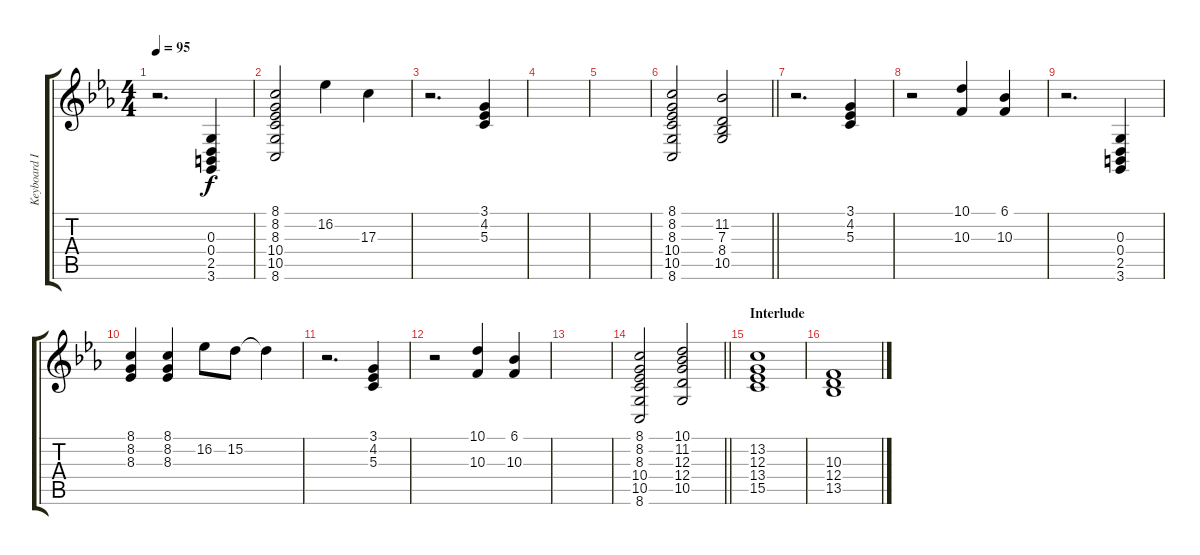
\track ("Keyboard II" "Keyboard I") {instrument acousticgrandpiano}
\staff {score tabs}
\tuning (E4 B3 G3 D3 A2 E2) {hide}
\ts (4 4)
\tempo 95
\clef g2
\ks eb
r.2{d dy f} (0.3 0.4 2.5 3.6).4 |
(8.1 8.2 8.3 10.4 10.5 8.6).2 16.2.4 17.3.4 |
r.2{d} (3.1 4.2 5.3).4 |
|
|
\barLineRight lightlight
(8.1 8.2 8.3 10.4 10.5 8.6).2 (11.2 7.3 8.4 10.5).2 |
\section ("" "")
r.2{d} (3.1 4.2 5.3).4 |
r.2 (10.1 10.3).4 (6.1 10.3).4 |
r.2{d} (0.3 0.4 2.5 3.6).4 |
(8.1 8.2 8.3).4 (8.1 8.2 8.3).4 16.2.8 15.2.8 15.2{t}.4 |
r.2{d} (3.1 4.2 5.3).4 |
r.2 (10.1 10.3).4 (6.1 10.3).4 |
|
\barLineRight lightlight
(8.1 8.2 8.3 10.4 10.5 8.6).2 (10.1 11.2 12.3 12.4 10.5).2 |
\section ("" "Interlude")
(13.2 12.3 13.4 15.5).1 |
(10.3 12.4 13.5).1
